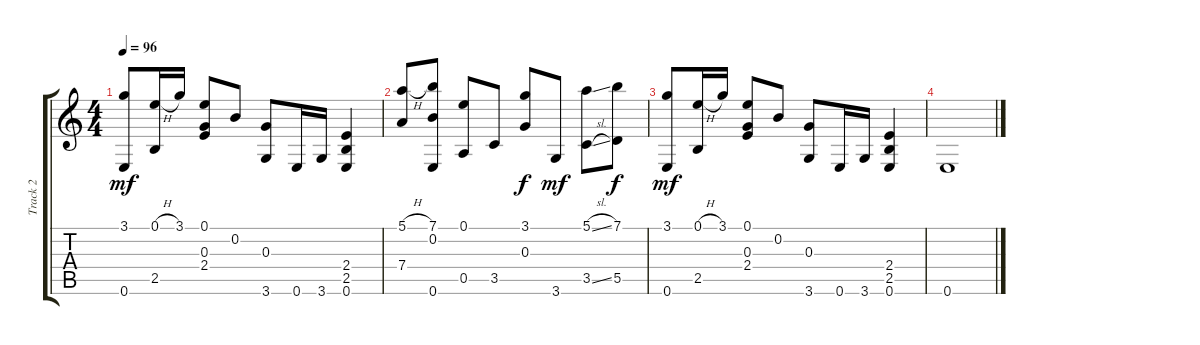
\track ("Track 2" "Track 2") {instrument acousticguitarsteel}
\staff {score tabs}
\tuning (E4 B3 G3 D3 A2 E2) {hide}
\ts (4 4)
\tempo 96
\clef g2
\ks c
(3.1 0.6).8{dy mf} (0.1{h} 2.5).16 3.1.16 (0.1 0.3 2.4).8 0.2.8 (0.3 3.6).8 0.6.16 3.6.16 (2.4 2.5 0.6).4 |
(5.1{h} 7.4).8 (7.1 0.2 0.6).8 (0.1 0.5).8 3.5.8 (3.1 0.3).8{dy f} 3.6.8{dy mf} (5.1{sl} 3.5{sl}).8 (7.1 5.5).8{dy f} |
(3.1 0.6).8{dy mf} (0.1{h} 2.5).16 3.1.16 (0.1 0.3 2.4).8 0.2.8 (0.3 3.6).8 0.6.16 3.6.16 (2.4 2.5 0.6).4 |
0.6.1
